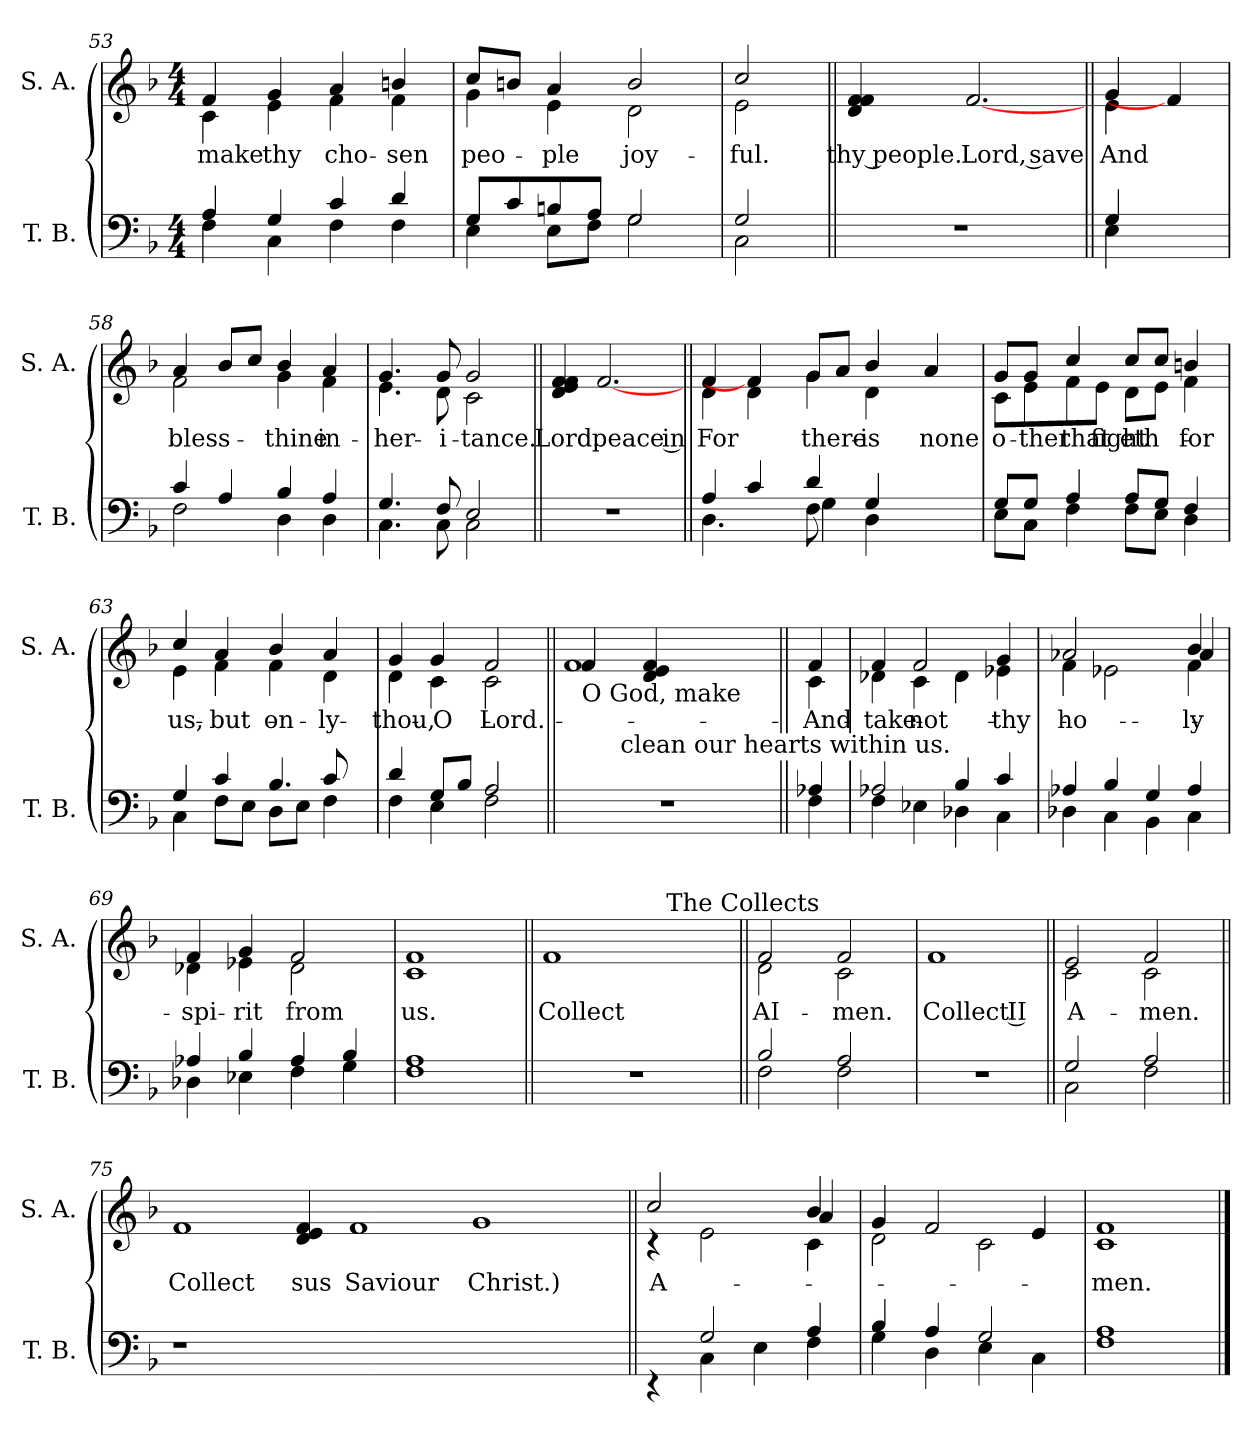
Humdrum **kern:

**kern	**kern	**text
*part2	*part1	*part1
*staff2	*staff1	*staff1
*I"T. B.	*I"S. A.	*
*I'T. B.	*I'S. A.	*
!!LO:LB:g=z
*clefF4	*clefG2	*
*k[b-]	*k[b-]	*
*F:	*F:	*
*M4/4	*M4/4	*
=53	=53	=53
*^	*	*
!	!	!	!LO:LY:b
*	*	*^	*
4A/	4F\	4f/	4c\	make
!	!	!	!	!LO:LY:b
4G/	4C\	4g/	4e\	thy
!	!	!	!	!LO:LY:b
4c/	4F\	4a/	4f\	cho-
!	!	!	!	!LO:LY:b
4d/	4F\	4bn/	4f\	-sen
=54	=54	=54	=54	=54
!	!	!	!	!LO:LY:b
8G/L	4E\	8cc/L	4g\	peo-
8c/	.	8bn/J	.	.
!	!	!	!	!LO:LY:b
8Bn/	8E\L	4a/	4e\	-ple
8A/J	8F\J	.	.	.
!	!	!	!	!LO:LY:b
2G/	2G\	2b/	2d\	joy-
=55	=55	=55	=55	=55
!	!	!	!	!LO:LY:b
2G/	2C\	2cc/	2e\	-ful.
=56||	=56||	=56||	=56||	=56||
!LO:N:vis=1	!	!	!	!LO:LY:b
*v	*v	*	*	*
*	*v	*v	*
1r	4d/ 4f/ 4f/	thy people.
!	!	!LO:LY:b
.	[2.f	Lord, save
=57||	=57||	=57||
*^	*	*
!	!	!	!LO:LY:b
*	*	*^	*
4G/	4E\	4g/	4e\	And
4ryy	4ryy	4f]	4ryy	.
!!LO:PB:g=z	!!
=58	=58	=58	=58	=58
!	!	!	!	!LO:LY:b
4c/	2F\	4a/	2f\	bless-
4A/	.	8b-/L	.	.
.	.	8cc/J	.	.
!	!	!	!	!LO:LY:b
4B-/	4D\	4b-/	4g\	-thine
!	!	!	!	!LO:LY:b
4A/	4D\	4a/	4f\	in-
=59	=59	=59	=59	=59
!	!	!	!	!LO:LY:b
4.G/	4.C\	4.g/	4.e\	-her-
!	!	!	!	!LO:LY:b
8F/	8C\	8g/	8d\	-i-
!	!	!	!	!LO:LY:b
2E/	2C\	2g/	2c\	-tance.
=60||	=60||	=60||	=60||	=60||
!LO:N:vis=1	!	!	!	!LO:LY:b
*v	*v	*	*	*
*	*v	*v	*
1r	4d/ 4e/ 4f/ 4f/	Lord.
!	!	!LO:LY:b
.	[2.f	peace in
=61||	=61||	=61||
*^	*	*
*	*^	*	*
*	*	*^	*	*
!	!	!	!	!	!LO:LY:b
*	*	*	*	*^	*
4A/	4.D\	2ryy	2ryy	4f/	4d\	For
4c/	.	.	.	4f]	4d\	.
.	4ryy	.	.	.	.	.
!	!	!	!	!	!	!LO:LY:b
8F\	.	4d/	4G\	8g/L	4g\	there-
4ryy	2ryy	.	.	8a/J	.	.
!	!	!	!	!	!	!LO:LY:b
.	.	4D\	4G/	4b-/	4d\	-is
4.ryy	.	.	.	.	.	.
!	!	!	!	!	!	!LO:LY:b
.	.	4ryy	4ryy	4a/	4ryy	none
.	8ryy	.	.	.	.	.
*	*v	*v	*v	*	*	*
!!LO:LB:g=z	!!
=62	=62	=62	=62	=62
!	!	!	!	!LO:LY:b
8G/L	8E\L	8g/L	8c\L	o-
!	!	!	!	!LO:LY:b
8G/J	8C\J	8g/J	8e\	-ther
!	!	!	!	!LO:LY:b
4A/	4F\	4cc/	8f\	that
!	!	!	!	!LO:LY:b
.	.	.	8e\J	fight-
!	!	!	!	!LO:LY:b
8A/L	8F\L	8cc/L	8d\L	eth
8G/J	8E\J	8cc/J	8e\J	.
!	!	!	!	!LO:LY:b
4F/	4D\	4bn/	4f\	for
=63	=63	=63	=63	=63
*	*^	*	*	*
!	!	!	!	!	!LO:LY:b
4G/	4C\	2.ryy	4cc/	4e\	-us,
!	!	!	!	!	!LO:LY:b
8F\L	4c/	.	4a/	4f\	but
8E\J	.	.	.	.	.
!	!	!	!	!	!LO:LY:b
4.B-/	8D\L	.	4b-/	4f\	on-
.	8E\J	.	.	.	.
!	!	!	!	!	!LO:LY:b
.	4F\	8c/	4a/	4d\	-ly
8ryy	.	8ryy	.	.	.
=64	=64	=64	=64	=64	=64
!	!	!	!	!	!LO:LY:b
*	*v	*v	*	*	*
4d/	4F\	4g/	4d\	thou,
!	!	!	!	!LO:LY:b
8G/L	4E\	4g/	4c\	O
8B-/J	.	.	.	.
!	!	!	!	!LO:LY:b
2A/	2F\	2f/	2c\	Lord.
=65||	=65||	=65||	=65||	=65||
!	!	!LO:TX:b:t=O God, make	!	!
1r	8ryy	4f/	1f	.
.	32ryy	.	.	.
!	!LO:TX:a:t=clean our hearts within us.	!	!	!
.	2ryy	.	.	.
.	.	4d/ 4e/ 4f/	.	.
.	.	2ryy	.	.
.	4ryy	.	.	.
.	16.ryy	.	.	.
=66||	=66||	=66||	=66||	=66||
!	!	!	!	!LO:LY:b
4A-X/	4F\	4f/	4c\	And
!!LO:LB:g=z	!!
=67	=67	=67	=67	=67
!	!	!	!	!LO:LY:b
2A-X/	4F\	4f/	4d-X\	take
!	!	!	!	!LO:LY:b
.	4E-X\	2f/	4c\	not
4B-/	4D-X\	.	4d-\	.
!	!	!	!	!LO:LY:b
4c/	4C\	4g/	4e-X\	thy
=68	=68	=68	=68	=68
!	!	!	!	!LO:LY:b
*	*	*^	*^	*
4A-X/	4D-X\	2a-X/	4f\	2.ryy	2.ryy	ho-
4B-/	4C\	.	2e-X\	.	.	.
4G/	4BB-\	2ryy	.	.	.	.
!	!	!	!	!	!	!LO:LY:b
4A-/	4C\	.	4b-/	4a-/	4f\	-ly
=69	=69	=69	=69	=69	=69	=69
!	!	!	!	!	!	!LO:LY:b
*	*	*	*v	*v	*v	*
4A-X/	4D-X\	4f/	4d-X\	spi-
!	!	!	!	!LO:LY:b
4B-/	4E-X\	4g/	4e-X\	-rit
!	!	!	!	!LO:LY:b
4A-/	4F\	2f/	2d-\	from
4B-/	4G\	.	.	.
*	*	*v	*v	*
=70	=70	=70	=70
!	!	!	!LO:LY:b
*v	*v	*	*
1F 1A	1c 1f	us.
=71||	=71||	=71||
!	!	!LO:LY:b
*	*^	*
1r	1f	2ryy	Collect
.	.	8.ryy	.
!	!	!LO:TX:a:t=The Collects	!
.	.	4ryy	.
.	.	16ryy	.
=72||	=72||	=72||	=72||
*^	*	*	*
!	!	!	!	!LO:LY:b
2B-/	2F\	2f/	2d\	AI-
!	!	!	!	!LO:LY:b
2A/	2F\	2f/	2c\	-men.
!!LO:LB:g=z
=73	=73	=73	=73	=73
!	!	!	!	!LO:LY:b
*v	*v	*	*	*
*	*v	*v	*
1r	1f	Collect II
=74||	=74||	=74||
*^	*	*
!	!	!	!LO:LY:b
*	*	*^	*
2G/	2C\	2e/	2c\	A-
!	!	!	!	!LO:LY:b
2A/	2F\	2f/	2c\	-men.
=75||	=75||	=75||	=75||	=75||
!LO:N:vis=1	!	!	!	!LO:LY:b
*v	*v	*	*	*
*	*v	*v	*
1r	1f	Collect
!	!	!LO:LY:b:rj
0ryy	4d/ 4e/ 4f/	-sus
!	!	!LO:LY:b
.	1f	Saviour
!	!	!LO:LY:b
.	1g	Christ.)
4ryy	.	.
=76||	=76||	=76||
*^	*	*
!	!	!	!LO:LY:b
*	*	*^	*
*	*	*	*^	*
*	*	*	*	*^	*
4ryy	4rEE	2cc/	4rc	2.ryy	2.ryy	A-
2G/	4C\	.	2e\	.	.	.
.	4E\	2ryy	.	.	.	.
4A/	4F\	.	4b-/	4a/	4c\	.
*	*	*	*v	*v	*v	*
!!LO:PB:g=z
=77	=77	=77	=77	=77
4B-/	4G\	4g/	2d\	.
4A/	4D\	2f/	.	.
2G/	4E\	.	2c\	.
.	4C\	4e/	.	.
*	*	*v	*v	*
=78	=78	=78	=78
!	!	!	!LO:LY:b
*v	*v	*	*
1F 1A	1c 1f	-men.
==	==	==
*-	*-	*-
